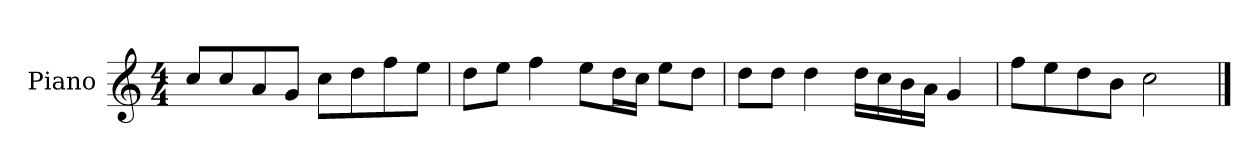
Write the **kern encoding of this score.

**kern
*part1
*staff1
*I"Piano
*I'P-no
*clefG2
*k[]
*M4/4
*MM90
=1
8cc/L
8cc/
8a/
8g/J
8cc\L
8dd\
8ff\
8ee\J
=2
8dd\L
8ee\J
4ff\
8ee\L
16dd\L
16cc\JJ
8ee\L
8dd\J
=3
8dd\L
8dd\J
4dd\
16dd\LL
16cc\
16b\
16a\JJ
4g/
=4
8ff\L
8ee\
8dd\
8b\J
2cc\
==
*-
